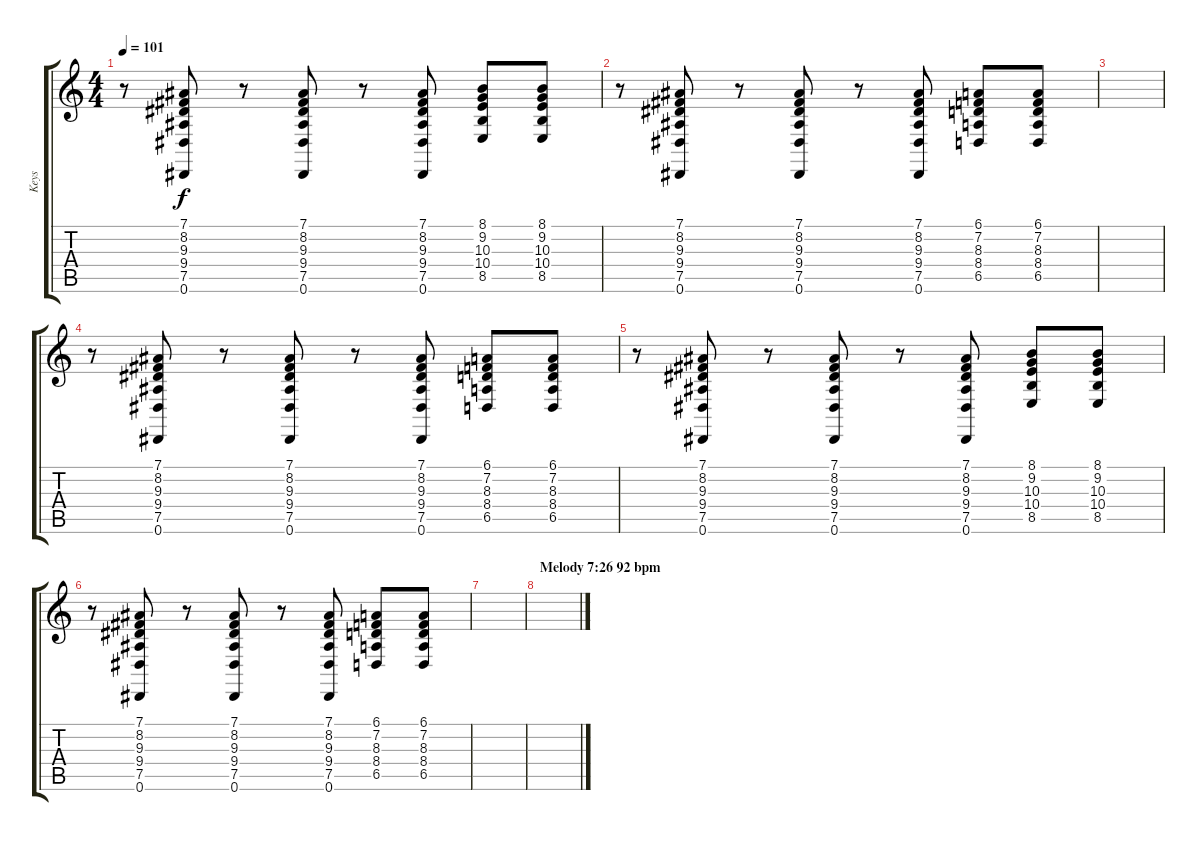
\track ("Keys" "Keys") {instrument choiraahs}
\staff {score tabs}
\tuning (Eb4 Bb3 Gb3 Db3 Ab2 Eb2) {hide}
\ts (4 4)
\tempo 101
\clef g2
\ks c
r.8{dy f} (7.1 8.2 9.3 9.4 7.5 0.6).8 r.8 (7.1 8.2 9.3 9.4 7.5 0.6).8 r.8 (7.1 8.2 9.3 9.4 7.5 0.6).8 (8.1 9.2 10.3 10.4 8.5).8 (8.1 9.2 10.3 10.4 8.5).8 |
r.8 (7.1 8.2 9.3 9.4 7.5 0.6).8 r.8 (7.1 8.2 9.3 9.4 7.5 0.6).8 r.8 (7.1 8.2 9.3 9.4 7.5 0.6).8 (6.1 7.2 8.3 8.4 6.5).8 (6.1 7.2 8.3 8.4 6.5).8 |
|
r.8 (7.1 8.2 9.3 9.4 7.5 0.6).8 r.8 (7.1 8.2 9.3 9.4 7.5 0.6).8 r.8 (7.1 8.2 9.3 9.4 7.5 0.6).8 (6.1 7.2 8.3 8.4 6.5).8 (6.1 7.2 8.3 8.4 6.5).8 |
r.8 (7.1 8.2 9.3 9.4 7.5 0.6).8 r.8 (7.1 8.2 9.3 9.4 7.5 0.6).8 r.8 (7.1 8.2 9.3 9.4 7.5 0.6).8 (8.1 9.2 10.3 10.4 8.5).8 (8.1 9.2 10.3 10.4 8.5).8 |
r.8 (7.1 8.2 9.3 9.4 7.5 0.6).8 r.8 (7.1 8.2 9.3 9.4 7.5 0.6).8 r.8 (7.1 8.2 9.3 9.4 7.5 0.6).8 (6.1 7.2 8.3 8.4 6.5).8 (6.1 7.2 8.3 8.4 6.5).8 |
|
\section ("" "Melody 7:26 92 bpm")
